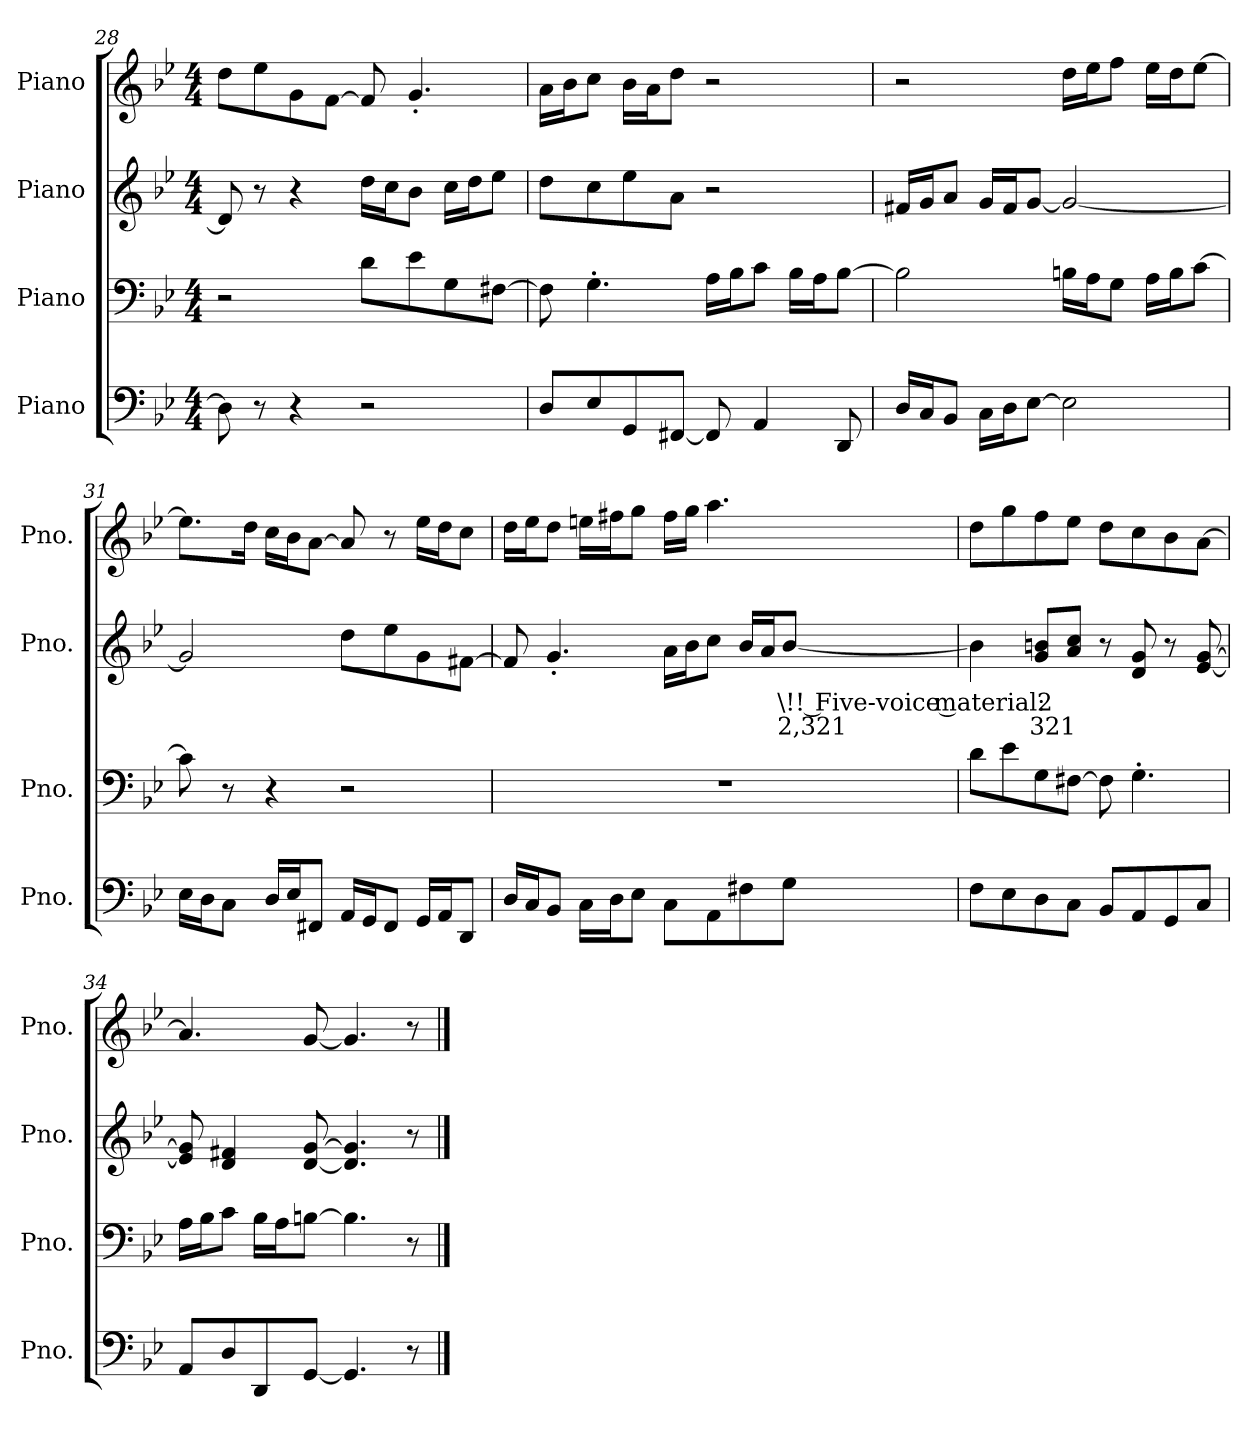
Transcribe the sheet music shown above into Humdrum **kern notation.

**kern	**kern	**kern	**text	**text	**kern
*part4	*part3	*part2	*part2	*part2	*part1
*staff4	*staff3	*staff2	*staff2	*staff2	*staff1
*I"Piano	*I"Piano	*I"Piano	*	*	*I"Piano
*I'Pno.	*I'Pno.	*I'Pno.	*	*	*I'Pno.
*clefF4	*clefF4	*clefG2	*	*	*clefG2
*k[b-e-]	*k[b-e-]	*k[b-e-]	*	*	*k[b-e-]
*M4/4	*M4/4	*M4/4	*	*	*M4/4
=28	=28	=28	=28	=28	=28
8Di\]	2r	8dj/]	.	.	8ddZ\L
8r	.	8r	.	.	8ee-Z\
4r	.	4r	.	.	8gZ\
.	.	.	.	.	[8fZ\J
2r	8dV\L	16ddj\LL	.	.	8fZ/]
.	.	16ccj\J	.	.	.
.	8e-V\	8b-j\J	.	.	4.g'Z/
.	8GV\	16ccj\LL	.	.	.
.	.	16ddj\J	.	.	.
.	[8F#XV\J	8ee-j\J	.	.	.
=29	=29	=29	=29	=29	=29
8Di/L	8F#V\]	8ddj\L	.	.	16aZ\LL
.	.	.	.	.	16b-Z\J
8E-i/	4.G'V\	8ccj\	.	.	8ccZ\J
8GGi/	.	8ee-j\	.	.	16b-Z\LL
.	.	.	.	.	16aZ\J
[8FF#Xi/J	.	8aj\J	.	.	8ddZ\J
8FF#i/]	16AV\LL	2r	.	.	2r
.	16B-V\J	.	.	.	.
4AAi/	8cV\J	.	.	.	.
.	16B-V\LL	.	.	.	.
.	16AV\J	.	.	.	.
8DDi/	[8B-V\J	.	.	.	.
!!LO:LB:g=z
=30	=30	=30	=30	=30	=30
16Di/LL	2B-V\]	16f#Xj/LL	.	.	2r
16Ci/J	.	16gj/J	.	.	.
8BB-i/J	.	8aj/J	.	.	.
16Ci\LL	.	16gj/LL	.	.	.
16Di\J	.	16f#j/J	.	.	.
[8E-i\J	.	[8gj/J	.	.	.
2E-i\]	16BnV\LL	2gj/_	.	.	16ddZ\LL
.	16AV\J	.	.	.	16ee-Z\J
.	8GV\J	.	.	.	8ffZ\J
.	16AV\LL	.	.	.	16ee-Z\LL
.	16BV\J	.	.	.	16ddZ\J
.	[8cV\J	.	.	.	[8ee-Z\J
=31	=31	=31	=31	=31	=31
16E-i\LL	8cV\]	2gj/]	.	.	8.ee-Z\L]
16Di\J	.	.	.	.	.
8Ci\J	8r	.	.	.	.
.	.	.	.	.	16ddZ\Jk
16Di/LL	4r	.	.	.	16ccZ\LL
16E-i/J	.	.	.	.	16b-Z\J
8FF#Xi/J	.	.	.	.	[8aZ\J
16AAi/LL	2r	8ddj\L	.	.	8aZ/]
16GGi/J	.	.	.	.	.
8FF#i/J	.	8ee-j\	.	.	8r
16GGi/LL	.	8gj\	.	.	16ee-Z\LL
16AAi/J	.	.	.	.	16ddZ\J
8DDi/J	.	[8f#Xj\J	.	.	8ccZ\J
!!LO:PB:g=z
=32	=32	=32	=32	=32	=32
16Di/LL	1r	8f#j/]	.	.	16ddZ\LL
16Ci/J	.	.	.	.	16ee-Z\J
8BB-i/J	.	4.g'j/	.	.	8ddZ\J
16Ci\LL	.	.	.	.	16eenZ\LL
16Di\J	.	.	.	.	16ff#XZ\J
8E-i\J	.	.	.	.	8ggZ\J
8Ci\L	.	16aj\LL	.	.	16ff#Z\LL
.	.	16b-j\J	.	.	16ggZ\JJ
8AAi\	.	8ccj\J	.	.	4.aaZ\
8F#Xi\	.	16b-j/LL	.	.	.
.	.	16aj/J	.	.	.
!	!	!	!LO:LY:b	!LO:LY:b	!
8Gi\J	.	[8b-j/J	\!! Five-voice material:	2,321	.
=33	=33	=33	=33	=33	=33
8Fi\L	8dV\L	4b-j\]	.	.	8ddZ\L
8E-i\	8e-V\	.	.	.	8ggZ\
!	!	!	!LO:LY:b	!LO:LY:b	!
8Di\	8GV\	8gN/ 8bnj/L	2	321	8ffZ\
8Ci\J	[8F#XV\J	8aN/ 8ccj/J	.	.	8ee-Z\J
8BB-i/L	8F#V\]	8r	.	.	8ddZ\L
8AAi/	4.G'V\	8dN/ 8gj/	.	.	8ccZ\
8GGi/	.	8r	.	.	8b-Z\
8Ci/J	.	[8e-N/ [8gj/	.	.	[8aZ\J
=34	=34	=34	=34	=34	=34
8AAi/L	16AV\LL	8e-N/] 8gj/]	.	.	4.aZ/]
.	16B-V\J	.	.	.	.
8Di/	8cV\J	4dN/ 4f#Xj/	.	.	.
8DDi/	16B-V\LL	.	.	.	.
.	16AV\J	.	.	.	.
[8GGi/J	[8BnV\J	[8dN/ [8gj/	.	.	[8gZ/
4.GGi/]	4.BV\]	4.dN/] 4.gj/]	.	.	4.gZ/]
8r	8r	8r	.	.	8r
==	==	==	==	==	==
*-	*-	*-	*-	*-	*-
